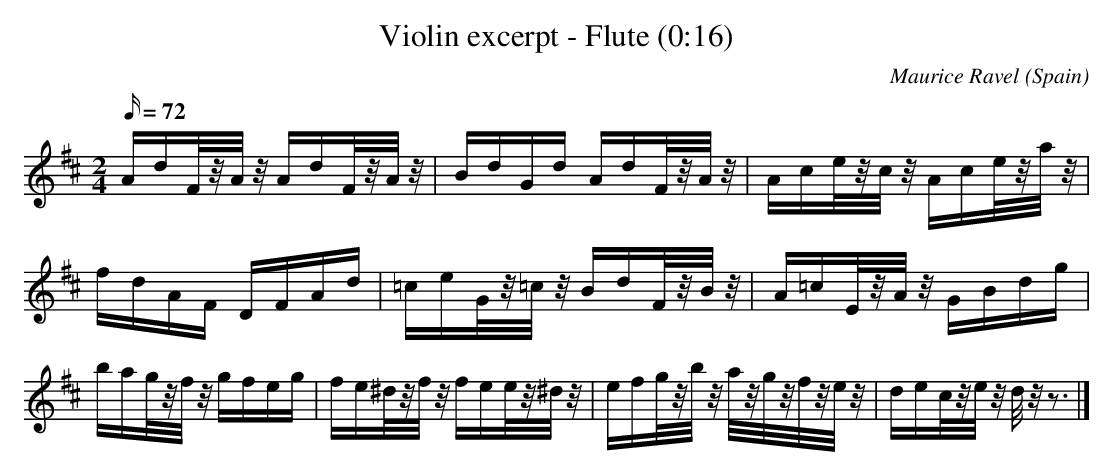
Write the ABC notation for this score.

X:1
T:Violin excerpt - Flute (0:16)
C:Maurice Ravel
O:Spain
M:2/4
L:1/16
Q:72
K:D
AdF/z/A/z/ AdF/z/A/z/|BdGd AdF/z/A/z/|Ace/z/c/z/ Ace/z/a/z/|fdAF DFAd|=ceG/z/=c/z/ BdF/z/B/z/|A=cE/z/A/z/ GBdg|
bag/z/f/z/ gfeg|fe^d/z/f/z/ fee/z/^d/z/|efg/z/b/z/ a/z/g/z/f/z/e/z/|dec/z/e/z/ d/z/z3|]
